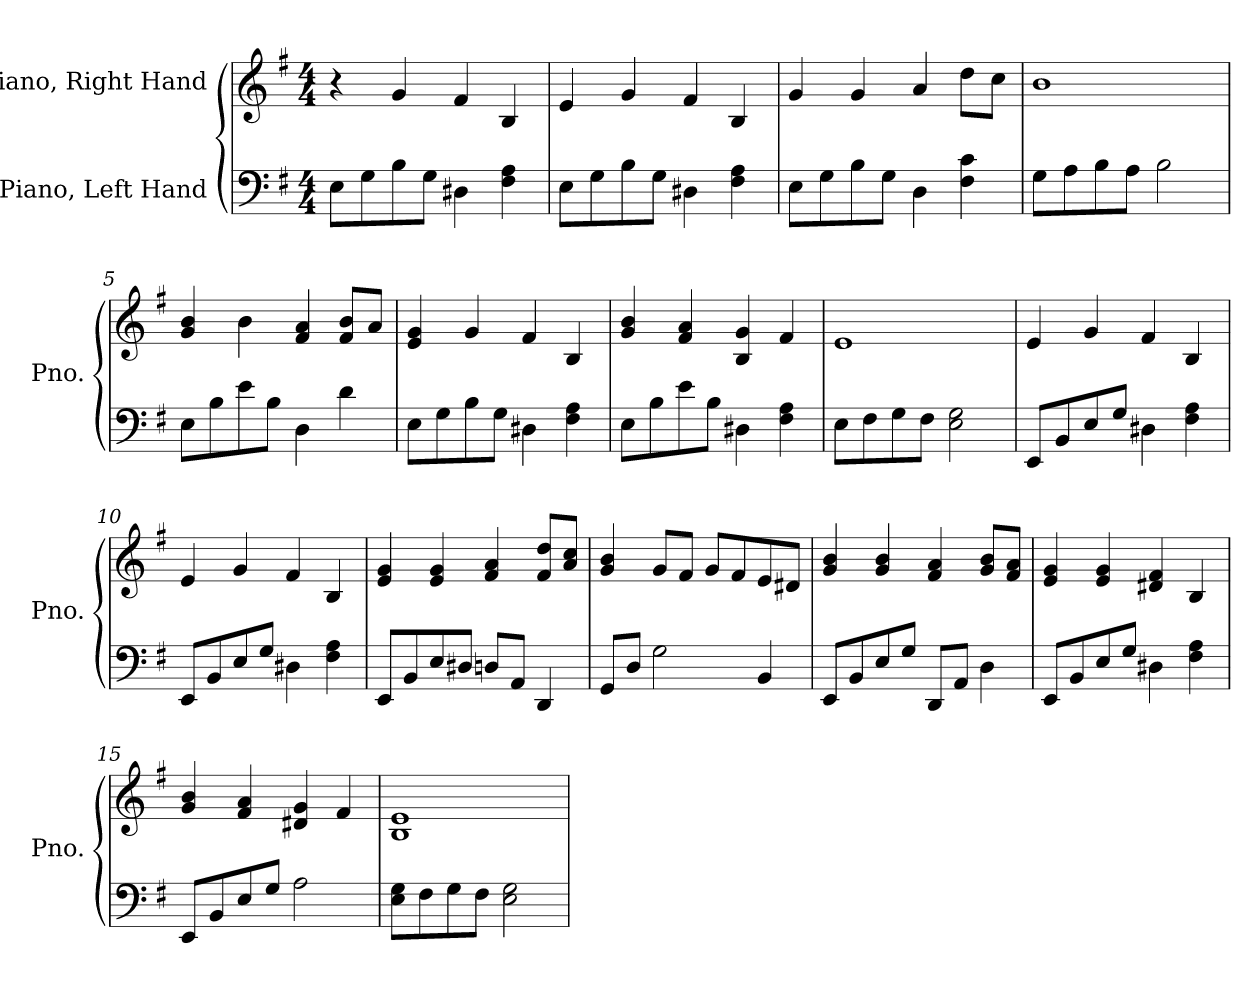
**kern	**kern
*part2	*part1
*staff2	*staff1
*I"Piano, Left Hand	*I"Piano, Right Hand
*I'Pno.	*I'Pno.
*clefF4	*clefG2
*k[f#]	*k[f#]
*M4/4	*M4/4
*MM100	*MM100
=1	=1
8E\L	4r
8G\	.
8B\	4g/
8G\J	.
4D#X\	4f#/
4F#\ 4A\	4B/
=2	=2
8E\L	4e/
8G\	.
8B\	4g/
8G\J	.
4D#X\	4f#/
4F#\ 4A\	4B/
=3	=3
8E\L	4g/
8G\	.
8B\	4g/
8G\J	.
4D\	4a/
4F#\ 4c\	8dd\L
.	8cc\J
=4	=4
8G\L	1b
8A\	.
8B\	.
8A\J	.
2B\	.
=5	=5
8E\L	4g/ 4b/
8B\	.
8e\	4b\
8B\J	.
4D\	4f#/ 4a/
4d\	8f#/ 8b/L
.	8a/J
!!LO:LB:g=z
=6	=6
8E\L	4e/ 4g/
8G\	.
8B\	4g/
8G\J	.
4D#X\	4f#/
4F#\ 4A\	4B/
=7	=7
8E\L	4g/ 4b/
8B\	.
8e\	4f#/ 4a/
8B\J	.
4D#X\	4B/ 4g/
4F#\ 4A\	4f#/
=8	=8
8E\L	1e
8F#\	.
8G\	.
8F#\J	.
2E\ 2G\	.
=9	=9
8EE/L	4e/
8BB/	.
8E/	4g/
8G/J	.
4D#X\	4f#/
4F#\ 4A\	4B/
=10	=10
8EE/L	4e/
8BB/	.
8E/	4g/
8G/J	.
4D#X\	4f#/
4F#\ 4A\	4B/
!!LO:LB:g=z
=11	=11
8EE/L	4e/ 4g/
8BB/	.
8E/	4e/ 4g/
8D#X/J	.
8Dn/L	4f#/ 4a/
8AA/J	.
4DD/	8f#/ 8dd/L
.	8a/ 8cc/J
=12	=12
8GG/L	4g/ 4b/
8D/J	.
2G\	8g/L
.	8f#/J
.	8g/L
.	8f#/
4BB/	8e/
.	8d#X/J
=13	=13
8EE/L	4g/ 4b/
8BB/	.
8E/	4g/ 4b/
8G/J	.
8DD/L	4f#/ 4a/
8AA/J	.
4D\	8g/ 8b/L
.	8f#/ 8a/J
=14	=14
8EE/L	4e/ 4g/
8BB/	.
8E/	4e/ 4g/
8G/J	.
4D#X\	4d#X/ 4f#/
4F#\ 4A\	4B/
=15	=15
8EE/L	4g/ 4b/
8BB/	.
8E/	4f#/ 4a/
8G/J	.
2A\	4d#X/ 4g/
.	4f#/
!!LO:LB:g=z
=16	=16
8E\ 8G\L	1B 1e
8F#\	.
8G\	.
8F#\J	.
2E\ 2G\	.
=	=
*-	*-
